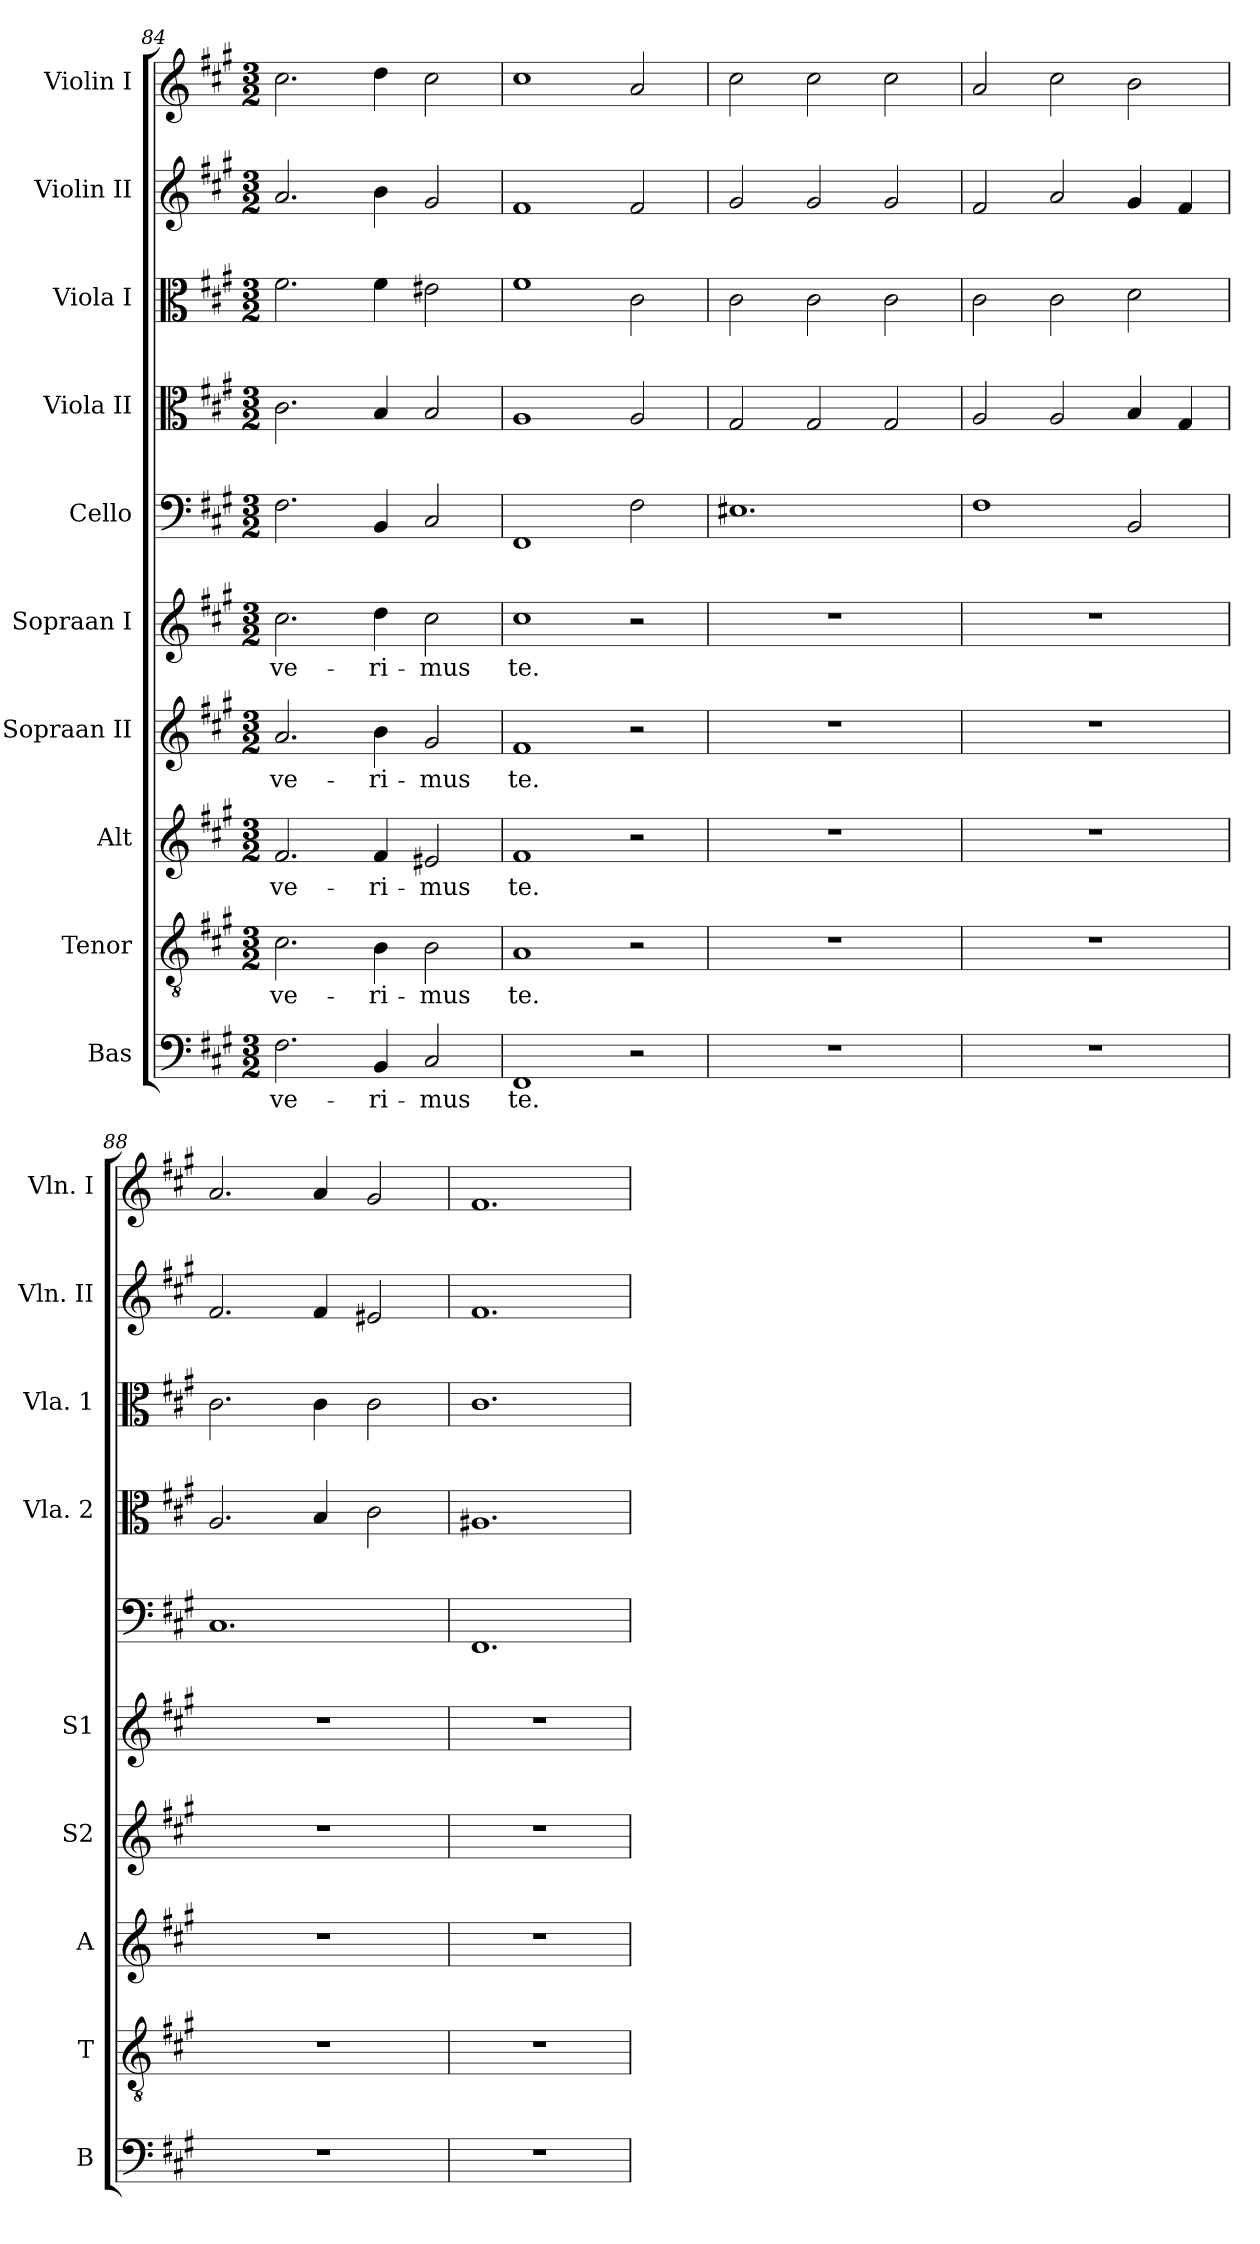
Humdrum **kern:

**kern	**text	**kern	**text	**kern	**text	**kern	**text	**kern	**text	**kern	**kern	**kern	**kern	**kern
*part10	*part10	*part9	*part9	*part8	*part8	*part7	*part7	*part6	*part6	*part5	*part4	*part3	*part2	*part1
*staff10	*staff10	*staff9	*staff9	*staff8	*staff8	*staff7	*staff7	*staff6	*staff6	*staff5	*staff4	*staff3	*staff2	*staff1
*I"Bas	*	*I"Tenor	*	*I"Alt	*	*I"Sopraan II	*	*I"Sopraan I	*	*I"Cello	*I"Viola II	*I"Viola I	*I"Violin II	*I"Violin I
*I'B	*	*I'T	*	*I'A	*	*I'S2	*	*I'S1	*	*	*I'Vla. 2	*I'Vla. 1	*I'Vln. II	*I'Vln. I
*clefF4	*	*clefGv2	*	*clefG2	*	*clefG2	*	*clefG2	*	*clefF4	*clefC3	*clefC3	*clefG2	*clefG2
*k[f#c#g#]	*	*k[f#c#g#]	*	*k[f#c#g#]	*	*k[f#c#g#]	*	*k[f#c#g#]	*	*k[f#c#g#]	*k[f#c#g#]	*k[f#c#g#]	*k[f#c#g#]	*k[f#c#g#]
*A:	*	*A:	*	*A:	*	*A:	*	*A:	*	*A:	*A:	*A:	*A:	*A:
*M3/2	*	*M3/2	*	*M3/2	*	*M3/2	*	*M3/2	*	*M3/2	*M3/2	*M3/2	*M3/2	*M3/2
=84	=84	=84	=84	=84	=84	=84	=84	=84	=84	=84	=84	=84	=84	=84
!	!LO:LY:b	!	!LO:LY:b	!	!LO:LY:b	!	!LO:LY:b	!	!LO:LY:b	!	!	!	!	!
2.F#\	-ve-	2.c#\	-ve-	2.f#/	-ve-	2.a/	-ve-	2.cc#\	-ve-	2.F#\	2.c#\	2.f#\	2.a/	2.cc#\
!	!LO:LY:b	!	!LO:LY:b	!	!LO:LY:b	!	!LO:LY:b	!	!LO:LY:b	!	!	!	!	!
4BB/	-ri-	4B\	-ri-	4f#/	-ri-	4b\	-ri-	4dd\	-ri-	4BB/	4B/	4f#\	4b\	4dd\
!	!LO:LY:b	!	!LO:LY:b	!	!LO:LY:b	!	!LO:LY:b	!	!LO:LY:b	!	!	!	!	!
2C#/	-mus	2B\	-mus	2e#X/	-mus	2g#/	-mus	2cc#\	-mus	2C#/	2B/	2e#X\	2g#/	2cc#\
=85	=85	=85	=85	=85	=85	=85	=85	=85	=85	=85	=85	=85	=85	=85
!	!LO:LY:b	!	!LO:LY:b	!	!LO:LY:b	!	!LO:LY:b	!	!LO:LY:b	!	!	!	!	!
1FF#	te.	1A	te.	1f#	te.	1f#	te.	1cc#	te.	1FF#	1A	1f#	1f#	1cc#
2r	.	2r	.	2r	.	2r	.	2r	.	2F#\	2A/	2c#\	2f#/	2a/
=86	=86	=86	=86	=86	=86	=86	=86	=86	=86	=86	=86	=86	=86	=86
1.r	.	1.r	.	1.r	.	1.r	.	1.r	.	1.E#X	2G#/	2c#\	2g#/	2cc#\
.	.	.	.	.	.	.	.	.	.	.	2G#/	2c#\	2g#/	2cc#\
.	.	.	.	.	.	.	.	.	.	.	2G#/	2c#\	2g#/	2cc#\
=87	=87	=87	=87	=87	=87	=87	=87	=87	=87	=87	=87	=87	=87	=87
1.r	.	1.r	.	1.r	.	1.r	.	1.r	.	1F#	2A/	2c#\	2f#/	2a/
.	.	.	.	.	.	.	.	.	.	.	2A/	2c#\	2a/	2cc#\
.	.	.	.	.	.	.	.	.	.	2BB/	4B/	2d\	4g#/	2b\
.	.	.	.	.	.	.	.	.	.	.	4G#/	.	4f#/	.
=88	=88	=88	=88	=88	=88	=88	=88	=88	=88	=88	=88	=88	=88	=88
1.r	.	1.r	.	1.r	.	1.r	.	1.r	.	1.C#	2.A/	2.c#\	2.f#/	2.a/
.	.	.	.	.	.	.	.	.	.	.	4B/	4c#\	4f#/	4a/
.	.	.	.	.	.	.	.	.	.	.	2c#\	2c#\	2e#X/	2g#/
=89	=89	=89	=89	=89	=89	=89	=89	=89	=89	=89	=89	=89	=89	=89
1.r	.	1.r	.	1.r	.	1.r	.	1.r	.	1.FF#	1.A#X	1.c#	1.f#	1.f#
=	=	=	=	=	=	=	=	=	=	=	=	=	=	=
*-	*-	*-	*-	*-	*-	*-	*-	*-	*-	*-	*-	*-	*-	*-
